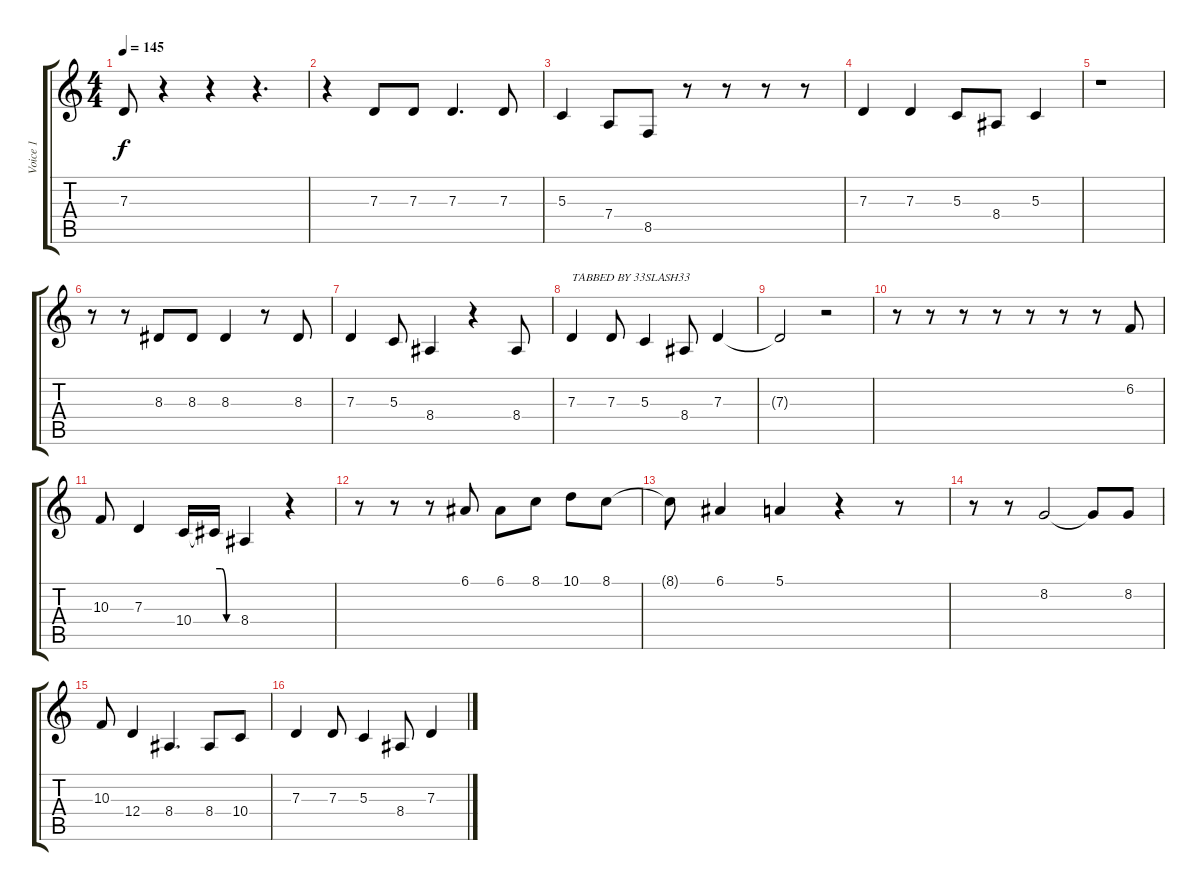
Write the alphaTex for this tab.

\track ("Voice 1" "Voice 1") {instrument synthbrass1}
\staff {score tabs}
\tuning (E4 B3 G3 D3 A2 E2) {hide}
\ts (4 4)
\tempo 145
\clef g2
\ks c
7.3{t}.8{dy f} r.4 r.4 r.4{d} |
r.4 7.3.8 7.3.8 7.3.4{d} 7.3.8 |
5.3.4 7.4.8 8.5.8 r.8 r.8 r.8 r.8 |
7.3.4 7.3.4 5.3.8 8.4.8 5.3.4 |
r.1 |
r.8 r.8 8.3.8 8.3.8 8.3.4 r.8 8.3.8 |
7.3.4 5.3.8 8.4.4 r.4 8.4.8 |
7.3.4{txt "TABBED BY 33SLASH33"} 7.3.8 5.3.4 8.4.8 7.3.4 |
7.3{t}.2 r.2 |
r.8 r.8 r.8 r.8 r.8 r.8 r.8 6.2.8 |
10.3.8 7.3.4 10.4.16 10.4{be (custom 0 2 15 2 30 0 60 0) t}.16 8.4.4 r.4 |
r.8 r.8 r.8 6.1.8 6.1.8 8.1.8 10.1.8 8.1.8 |
8.1{t}.8 6.1.4 5.1.4 r.4 r.8 |
r.8 r.8 8.2.2 8.2{t}.8 8.2.8 |
10.3.8 12.4.4 8.4.4{d} 8.4.8 10.4.8 |
7.3.4 7.3.8 5.3.4 8.4.8 7.3.4
